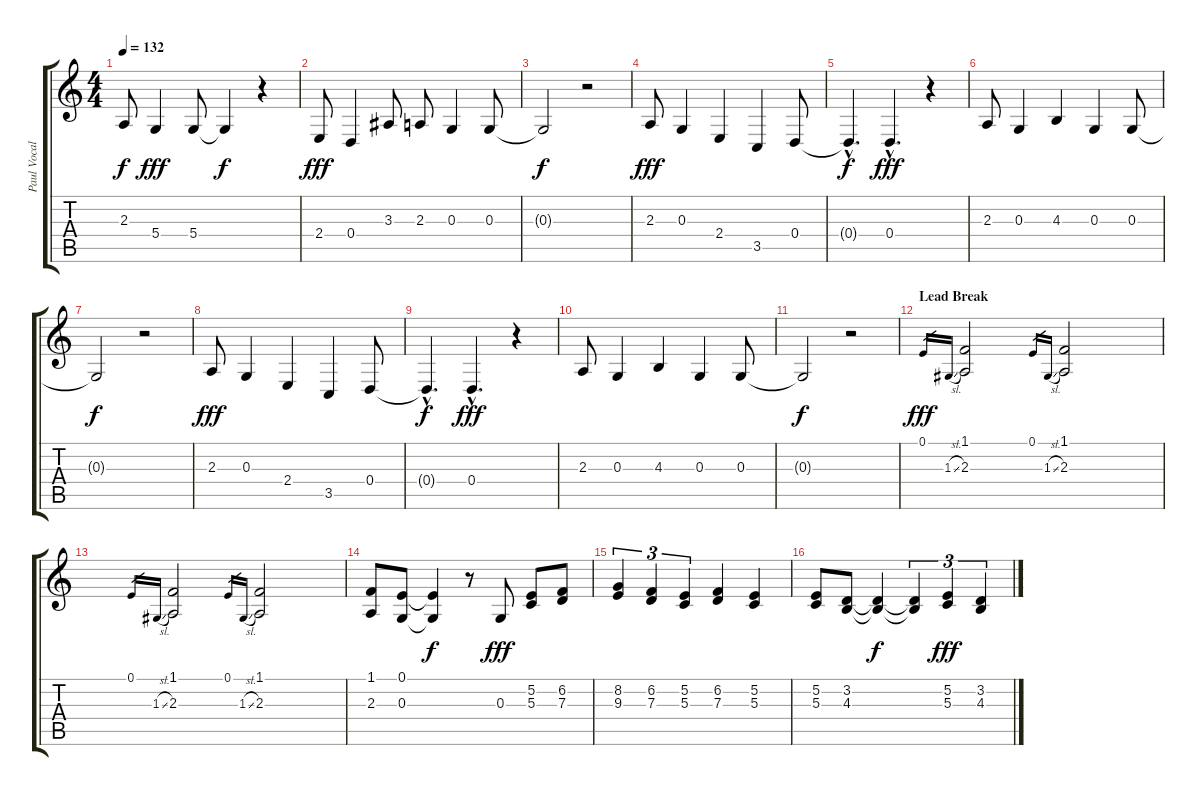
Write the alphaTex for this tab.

\track ("Paul Vocals" "Paul Vocal") {instrument clarinet}
\staff {score tabs}
\tuning (E4 B3 G3 D3 A2 E2) {hide}
\ts (4 4)
\tempo 132
\clef g2
\ks c
2.3{t}.8{dy f} 5.4.4{dy fff} 5.4.8 5.4{t}.4{dy f} r.4 |
2.4.8{dy fff} 0.4.4 3.3.8 2.3.8 0.3.4 0.3.8 |
0.3{t}.2{dy f} r.2 |
2.3.8{dy fff} 0.3.4 2.4.4 3.5.4 0.4.8 |
0.4{hac t}.4{d dy f} 0.4{hac}.4{d dy fff} r.4 |
2.3.8 0.3.4 4.3.4 0.3.4 0.3.8 |
0.3{t}.2{dy f} r.2 |
2.3.8{dy fff} 0.3.4 2.4.4 3.5.4 0.4.8 |
0.4{hac t}.4{d dy f} 0.4{hac}.4{d dy fff} r.4 |
2.3.8 0.3.4 4.3.4 0.3.4 0.3.8 |
0.3{t}.2{dy f} r.2 |
\section ("" "Lead Break")
0.1.16{gr dy fff} 1.3{sl}.16{gr} (1.1 2.3).2 0.1.16{gr} 1.3{sl}.16{gr} (1.1 2.3).2 |
0.1.16{gr} 1.3{sl}.16{gr} (1.1 2.3).2 0.1.16{gr} 1.3{sl}.16{gr} (1.1 2.3).2 |
(1.1 2.3).8 (0.1 0.3).8 (0.1{t} 0.3{t}).4{dy f} r.8{volume 16 instrument electricgrandpiano} 0.3.8{dy fff} (5.2 5.3).8 (6.2 7.3).8 |
(8.2 9.3).4{tu (3 2)} (6.2 7.3).4{tu (3 2)} (5.2 5.3).4{tu (3 2)} (6.2 7.3).4 (5.2 5.3).4 |
(5.2 5.3).8 (3.2 4.3).8 (3.2{t} 4.3{t}).4{dy f} (3.2{t} 4.3{t}).4{tu (3 2)} (5.2 5.3).4{tu (3 2) dy fff} (3.2 4.3).4{tu (3 2)}
